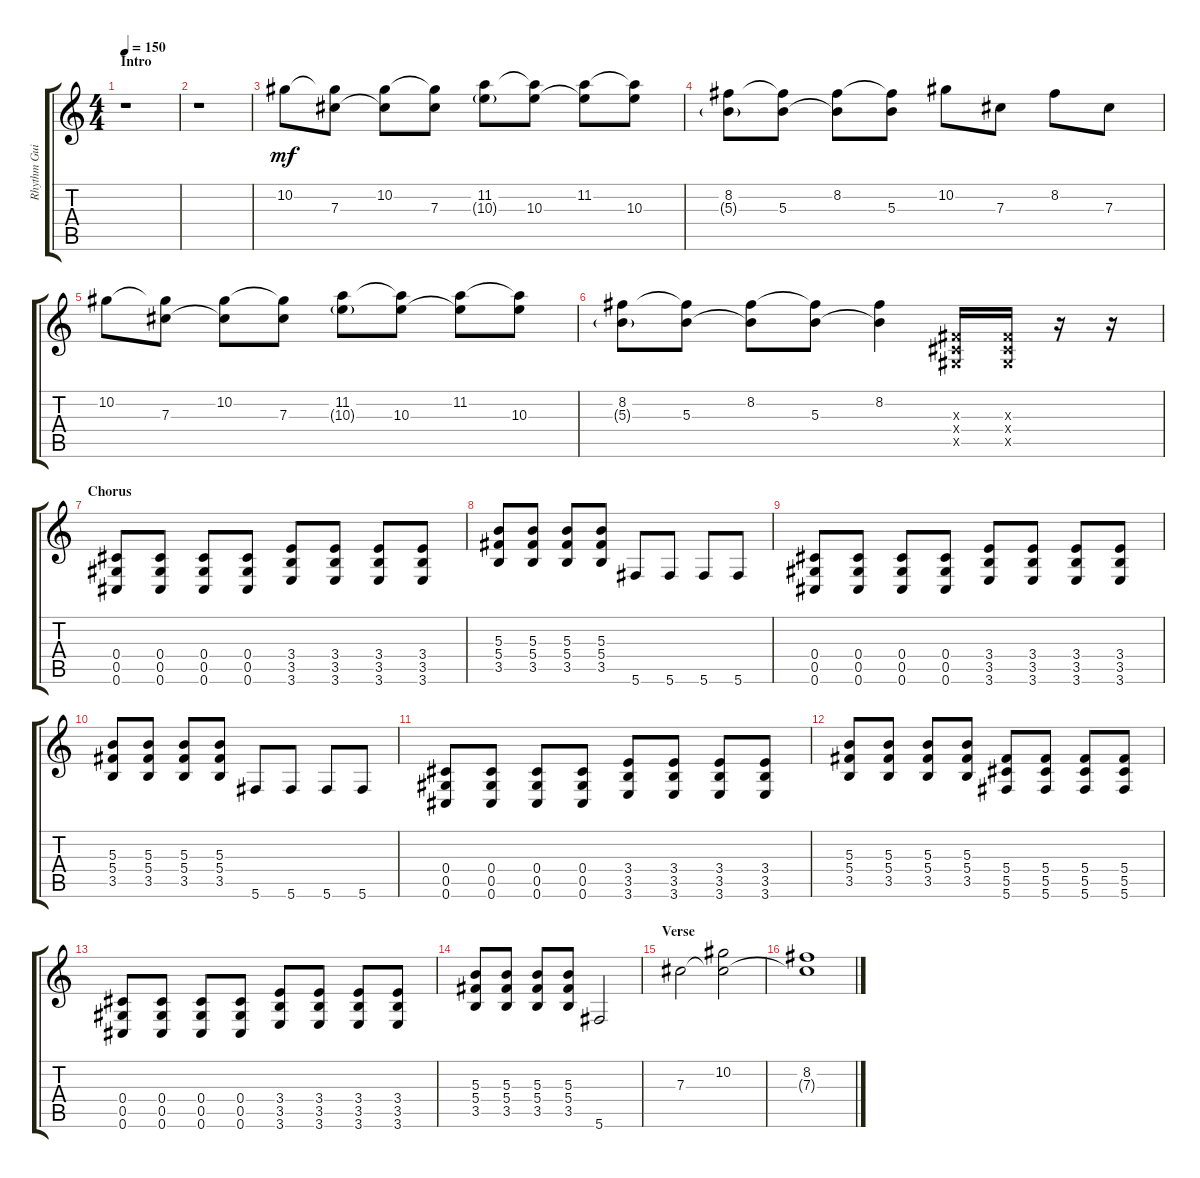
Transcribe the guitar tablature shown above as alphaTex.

\track ("Rhythm Guitar" "Rhythm Gui") {instrument distortionguitar}
\staff {score tabs}
\tuning (Eb4 Bb3 Gb3 Db3 Ab2 Db2) {hide}
\ts (4 4)
\section ("" "Intro")
\tempo 150
\clef g2
\ks c
r.1{dy mf instrument distortionguitar} |
r.1 |
10.2.8 (10.2{t} 7.3).8 (10.2 7.3{t}).8 (10.2{t} 7.3).8 (11.2 10.3{g}).8 (11.2{t} 10.3).8 (11.2 10.3{t}).8 (11.2{t} 10.3).8 |
(8.2 5.3{g}).8 (8.2{t} 5.3).8 (8.2 5.3{t}).8 (8.2{t} 5.3).8 10.2.8 7.3.8 8.2.8 7.3.8 |
10.2.8 (10.2{t} 7.3).8 (10.2 7.3{t}).8 (10.2{t} 7.3).8 (11.2 10.3{g}).8 (11.2{t} 10.3).8 (11.2 10.3{t}).8 (11.2{t} 10.3).8 |
(8.2 5.3{g}).8 (8.2{t} 5.3).8 (8.2 5.3{t}).8 (8.2{t} 5.3).8 (8.2 5.3{t}).4 (0.3{x} 0.4{x} 0.5{x}).16 (0.3{x} 0.4{x} 0.5{x}).16 r.16 r.16 |
\section ("" "Chorus")
(0.4 0.5 0.6).8 (0.4 0.5 0.6).8 (0.4 0.5 0.6).8 (0.4 0.5 0.6).8 (3.4 3.5 3.6).8 (3.4 3.5 3.6).8 (3.4 3.5 3.6).8 (3.4 3.5 3.6).8 |
(5.3 5.4 3.5).8 (5.3 5.4 3.5).8 (5.3 5.4 3.5).8 (5.3 5.4 3.5).8 5.6.8 5.6.8 5.6.8 5.6.8 |
(0.4 0.5 0.6).8 (0.4 0.5 0.6).8 (0.4 0.5 0.6).8 (0.4 0.5 0.6).8 (3.4 3.5 3.6).8 (3.4 3.5 3.6).8 (3.4 3.5 3.6).8 (3.4 3.5 3.6).8 |
(5.3 5.4 3.5).8 (5.3 5.4 3.5).8 (5.3 5.4 3.5).8 (5.3 5.4 3.5).8 5.6.8 5.6.8 5.6.8 5.6.8 |
(0.4 0.5 0.6).8 (0.4 0.5 0.6).8 (0.4 0.5 0.6).8 (0.4 0.5 0.6).8 (3.4 3.5 3.6).8 (3.4 3.5 3.6).8 (3.4 3.5 3.6).8 (3.4 3.5 3.6).8 |
(5.3 5.4 3.5).8 (5.3 5.4 3.5).8 (5.3 5.4 3.5).8 (5.3 5.4 3.5).8 (5.4 5.5 5.6).8 (5.4 5.5 5.6).8 (5.4 5.5 5.6).8 (5.4 5.5 5.6).8 |
(0.4 0.5 0.6).8 (0.4 0.5 0.6).8 (0.4 0.5 0.6).8 (0.4 0.5 0.6).8 (3.4 3.5 3.6).8 (3.4 3.5 3.6).8 (3.4 3.5 3.6).8 (3.4 3.5 3.6).8 |
(5.3 5.4 3.5).8 (5.3 5.4 3.5).8 (5.3 5.4 3.5).8 (5.3 5.4 3.5).8 5.6.2 |
\section ("" "Verse")
7.3.2 (10.2 7.3{t}).2 |
(8.2 7.3{t}).1
